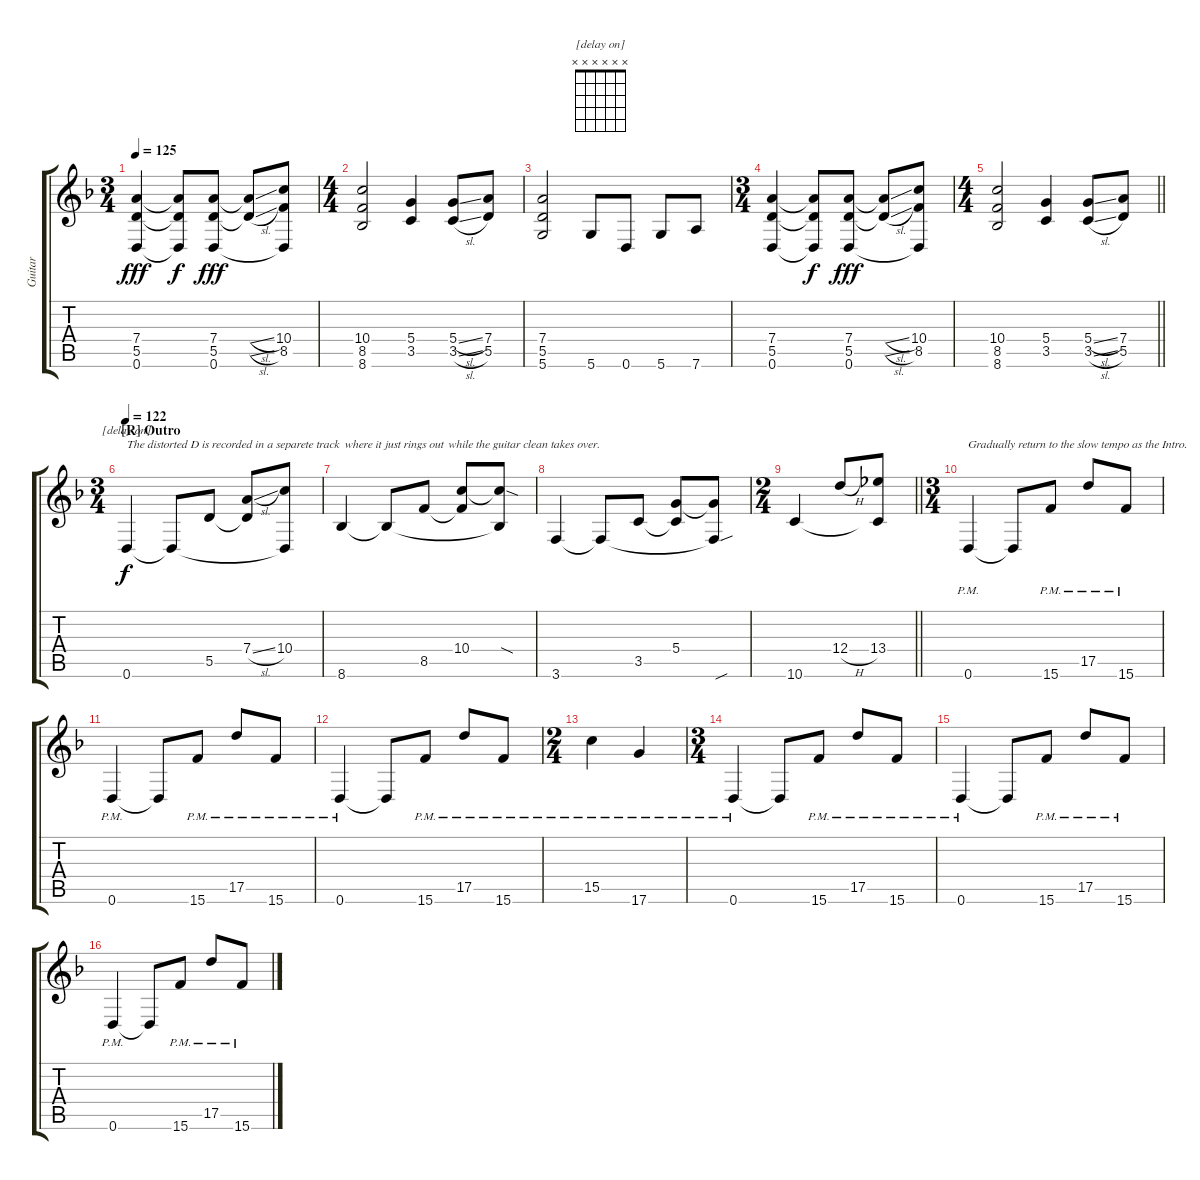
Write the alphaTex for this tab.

\track ("Guitar" "Guitar") {instrument electricguitarclean}
\staff {score tabs}
\tuning (E4 B3 G3 D3 A2 D2) {hide}
\chord ("[delay on]" x x x x x x)
\ts (3 4)
\tempo 125
\clef g2
\ks dminor
(7.4 5.5 0.6).4{dy fff} (7.4{t} 5.5{t} 0.6{t}).8{dy f} (7.4 5.5 0.6).8{dy fff} (7.4{sl t} 5.5{sl t}).8 (10.4 8.5 0.6{t}).8 |
\ts (4 4)
(10.4 8.5 8.6).2 (5.4 3.5).4 (5.4{sl} 3.5{sl}).8 (7.4 5.5).8 |
(7.4 5.5 5.6).2{balance 16} 5.6.8 0.6.8 5.6.8 7.6.8 |
\ts (3 4)
(7.4 5.5 0.6).4 (7.4{t} 5.5{t} 0.6{t}).8{dy f} (7.4 5.5 0.6).8{dy fff} (7.4{sl t} 5.5{sl t}).8 (10.4 8.5 0.6{t}).8 |
\ts (4 4)
\barLineRight lightlight
(10.4 8.5 8.6).2 (5.4 3.5).4 (5.4{sl} 3.5{sl}).8 (7.4 5.5).8 |
\ts (3 4)
\section ("" "[R] Outro")
\tempo 120
\tempo 122
0.6.4{ch "[delay on]" txt "The distorted D is recorded in a separete track" dy f balance 8 instrument electricguitarclean} 0.6{t}.8 5.5.8 (7.4{sl} 5.5{t}).8 (10.4 0.6{t}).8 |
8.6.4{txt " where it just rings out"} 8.6{t}.8 8.5.8{txt "        while the guitar clean takes over."} (10.4 8.5{t}).8 (10.4{sod t} 8.6{t}).8 |
3.6.4 3.6{t}.8 3.5.8 (5.4 3.5{t}).8 (5.4{t} 3.6{sou t}).8 |
\ts (2 4)
\barLineRight lightlight
10.6.4 12.4{h}.8 (13.4 10.6{t}).8 |
\ts (3 4)
0.6{pm}.4{txt "Gradually return to the slow tempo as the Intro." instrument electricguitarmuted} 0.6{t}.8 15.6{pm}.8 17.5{pm}.8 15.6{pm}.8 |
0.6{pm}.4 0.6{t}.8 15.6{pm}.8 17.5{pm}.8 15.6{pm}.8 |
0.6{pm}.4 0.6{t}.8 15.6{pm}.8 17.5{pm}.8 15.6{pm}.8 |
\ts (2 4)
15.5{pm}.4 17.6{pm}.4 |
\ts (3 4)
0.6{pm}.4 0.6{t}.8 15.6{pm}.8 17.5{pm}.8 15.6{pm}.8 |
0.6{pm}.4 0.6{t}.8 15.6{pm}.8 17.5{pm}.8 15.6{pm}.8 |
0.6{pm}.4 0.6{t}.8 15.6{pm}.8 17.5{pm}.8 15.6{pm}.8
